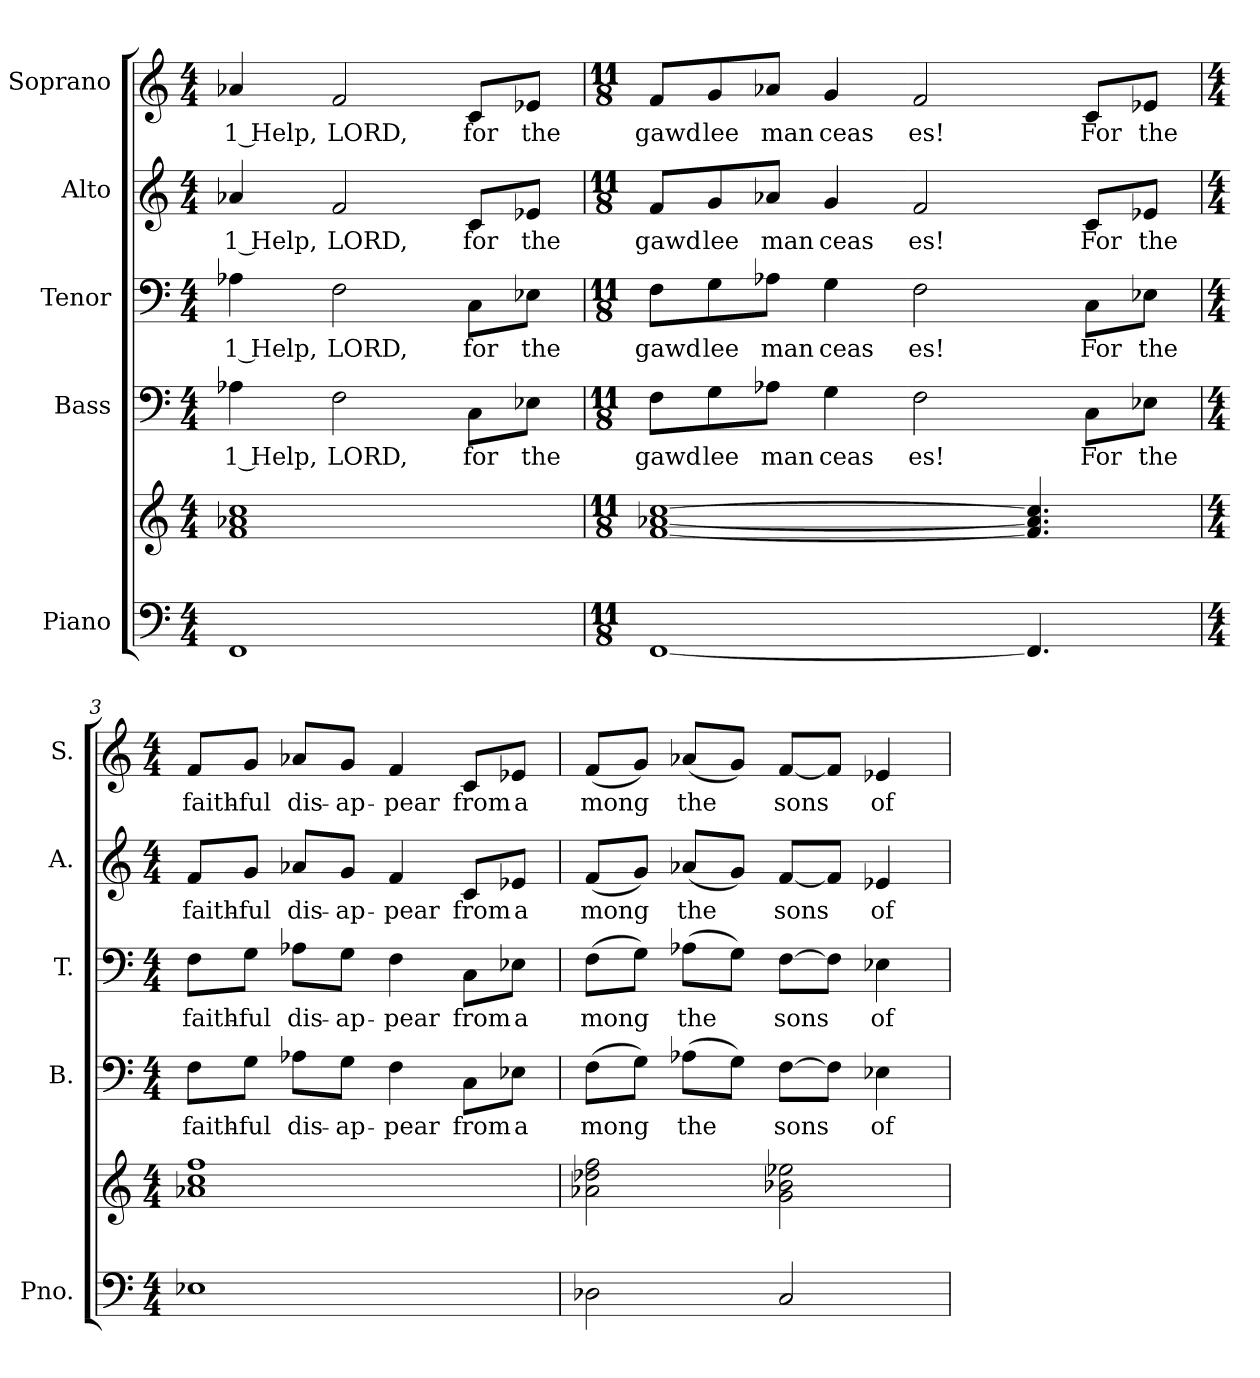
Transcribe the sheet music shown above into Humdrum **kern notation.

**kern	**kern	**kern	**text	**kern	**text	**kern	**text	**kern	**text
*part5	*part5	*part4	*part4	*part3	*part3	*part2	*part2	*part1	*part1
*staff6	*staff5	*staff4	*staff4	*staff3	*staff3	*staff2	*staff2	*staff1	*staff1
*I"Piano	*	*I"Bass	*	*I"Tenor	*	*I"Alto	*	*I"Soprano	*
*I'Pno.	*	*I'B.	*	*I'T.	*	*I'A.	*	*I'S.	*
!!LO:PB:g=z
*clefF4	*clefG2	*clefF4	*	*clefF4	*	*clefG2	*	*clefG2	*
*k[]	*k[]	*k[]	*	*k[]	*	*k[]	*	*k[]	*
*C:	*C:	*C:	*	*C:	*	*C:	*	*C:	*
*M4/4	*M4/4	*M4/4	*	*M4/4	*	*M4/4	*	*M4/4	*
*MM120	*MM120	*MM120	*	*MM120	*	*MM120	*	*MM120	*
=1	=1	=1	=1	=1	=1	=1	=1	=1	=1
!	!	!	!LO:LY:b:color=#000000	!	!	!	!	!	!
!	!	!	!	!	!LO:LY:b:color=#000000	!	!	!	!
!	!	!	!	!	!	!	!LO:LY:b:color=#000000	!	!
!	!	!	!	!	!	!	!	!	!LO:LY:b:color=#000000
1FFi	1fi 1a-Xi 1cci	4A-Xi\	1 Help,	4A-Xi\	1 Help,	4a-Xi/	1 Help,	4a-Xi/	1 Help,
!	!	!	!LO:LY:b:color=#000000	!	!	!	!	!	!
!	!	!	!	!	!LO:LY:b:color=#000000	!	!	!	!
!	!	!	!	!	!	!	!LO:LY:b:color=#000000	!	!
!	!	!	!	!	!	!	!	!	!LO:LY:b:color=#000000
.	.	2Fi\	LORD,	2Fi\	LORD,	2fi/	LORD,	2fi/	LORD,
!	!	!	!LO:LY:b:color=#000000	!	!	!	!	!	!
!	!	!	!	!	!LO:LY:b:color=#000000	!	!	!	!
!	!	!	!	!	!	!	!LO:LY:b:color=#000000	!	!
!	!	!	!	!	!	!	!	!	!LO:LY:b:color=#000000
.	.	8Ci\L	for	8Ci\L	for	8ci/L	for	8ci/L	for
!	!	!	!LO:LY:b:color=#000000	!	!	!	!	!	!
!	!	!	!	!	!LO:LY:b:color=#000000	!	!	!	!
!	!	!	!	!	!	!	!LO:LY:b:color=#000000	!	!
!	!	!	!	!	!	!	!	!	!LO:LY:b:color=#000000
.	.	8E-Xi\J	the	8E-Xi\J	the	8e-Xi/J	the	8e-Xi/J	the
=2	=2	=2	=2	=2	=2	=2	=2	=2	=2
*M11/8	*M11/8	*M11/8	*	*M11/8	*	*M11/8	*	*M11/8	*
!	!	!	!LO:LY:b:color=#000000	!	!	!	!	!	!
!	!	!	!	!	!LO:LY:b:color=#000000	!	!	!	!
!	!	!	!	!	!	!	!LO:LY:b:color=#000000	!	!
!	!	!	!	!	!	!	!	!	!LO:LY:b:color=#000000
[<1FFi	[<1fi [<1a-Xi [>1cci	8Fi\L	gawd	8Fi\L	gawd	8fi/L	gawd	8fi/L	gawd
!	!	!	!LO:LY:b:color=#000000	!	!	!	!	!	!
!	!	!	!	!	!LO:LY:b:color=#000000	!	!	!	!
!	!	!	!	!	!	!	!LO:LY:b:color=#000000	!	!
!	!	!	!	!	!	!	!	!	!LO:LY:b:color=#000000
.	.	8Gi\	lee	8Gi\	lee	8gi/	lee	8gi/	lee
!	!	!	!LO:LY:b:color=#000000	!	!	!	!	!	!
!	!	!	!	!	!LO:LY:b:color=#000000	!	!	!	!
!	!	!	!	!	!	!	!LO:LY:b:color=#000000	!	!
!	!	!	!	!	!	!	!	!	!LO:LY:b:color=#000000
.	.	8A-Xi\J	man	8A-Xi\J	man	8a-Xi/J	man	8a-Xi/J	man
!	!	!	!LO:LY:b:color=#000000	!	!	!	!	!	!
!	!	!	!	!	!LO:LY:b:color=#000000	!	!	!	!
!	!	!	!	!	!	!	!LO:LY:b:color=#000000	!	!
!	!	!	!	!	!	!	!	!	!LO:LY:b:color=#000000
.	.	4Gi\	ceas	4Gi\	ceas	4gi/	ceas	4gi/	ceas
!	!	!	!LO:LY:b:color=#000000	!	!	!	!	!	!
!	!	!	!	!	!LO:LY:b:color=#000000	!	!	!	!
!	!	!	!	!	!	!	!LO:LY:b:color=#000000	!	!
!	!	!	!	!	!	!	!	!	!LO:LY:b:color=#000000
.	.	2Fi\	es!	2Fi\	es!	2fi/	es!	2fi/	es!
4.FFi/]	4.fi/] 4.a-i] 4.cci]	.	.	.	.	.	.	.	.
!	!	!	!LO:LY:b:color=#000000	!	!	!	!	!	!
!	!	!	!	!	!LO:LY:b:color=#000000	!	!	!	!
!	!	!	!	!	!	!	!LO:LY:b:color=#000000	!	!
!	!	!	!	!	!	!	!	!	!LO:LY:b:color=#000000
.	.	8Ci\L	For	8Ci\L	For	8ci/L	For	8ci/L	For
!	!	!	!LO:LY:b:color=#000000	!	!	!	!	!	!
!	!	!	!	!	!LO:LY:b:color=#000000	!	!	!	!
!	!	!	!	!	!	!	!LO:LY:b:color=#000000	!	!
!	!	!	!	!	!	!	!	!	!LO:LY:b:color=#000000
.	.	8E-Xi\J	the	8E-Xi\J	the	8e-Xi/J	the	8e-Xi/J	the
!!LO:PB:g=z
=3	=3	=3	=3	=3	=3	=3	=3	=3	=3
*M4/4	*M4/4	*M4/4	*	*M4/4	*	*M4/4	*	*M4/4	*
!	!	!	!LO:LY:b:color=#000000	!	!	!	!	!	!
!	!	!	!	!	!LO:LY:b:color=#000000	!	!	!	!
!	!	!	!	!	!	!	!LO:LY:b:color=#000000	!	!
!	!	!	!	!	!	!	!	!	!LO:LY:b:color=#000000
1E-Xi	1a-Xi 1cci 1ffi	8Fi\L	faith-	8Fi\L	faith-	8fi/L	faith-	8fi/L	faith-
!	!	!	!LO:LY:b:color=#000000	!	!	!	!	!	!
!	!	!	!	!	!LO:LY:b:color=#000000	!	!	!	!
!	!	!	!	!	!	!	!LO:LY:b:color=#000000	!	!
!	!	!	!	!	!	!	!	!	!LO:LY:b:color=#000000
.	.	8Gi\J	-ful	8Gi\J	-ful	8gi/J	-ful	8gi/J	-ful
!	!	!	!LO:LY:b:color=#000000	!	!	!	!	!	!
!	!	!	!	!	!LO:LY:b:color=#000000	!	!	!	!
!	!	!	!	!	!	!	!LO:LY:b:color=#000000	!	!
!	!	!	!	!	!	!	!	!	!LO:LY:b:color=#000000
.	.	8A-Xi\L	dis-	8A-Xi\L	dis-	8a-Xi/L	dis-	8a-Xi/L	dis-
!	!	!	!LO:LY:b:color=#000000	!	!	!	!	!	!
!	!	!	!	!	!LO:LY:b:color=#000000	!	!	!	!
!	!	!	!	!	!	!	!LO:LY:b:color=#000000	!	!
!	!	!	!	!	!	!	!	!	!LO:LY:b:color=#000000
.	.	8Gi\J	-ap-	8Gi\J	-ap-	8gi/J	-ap-	8gi/J	-ap-
!	!	!	!LO:LY:b:color=#000000	!	!	!	!	!	!
!	!	!	!	!	!LO:LY:b:color=#000000	!	!	!	!
!	!	!	!	!	!	!	!LO:LY:b:color=#000000	!	!
!	!	!	!	!	!	!	!	!	!LO:LY:b:color=#000000
.	.	4Fi\	-pear	4Fi\	-pear	4fi/	-pear	4fi/	-pear
!	!	!	!LO:LY:b:color=#000000	!	!	!	!	!	!
!	!	!	!	!	!LO:LY:b:color=#000000	!	!	!	!
!	!	!	!	!	!	!	!LO:LY:b:color=#000000	!	!
!	!	!	!	!	!	!	!	!	!LO:LY:b:color=#000000
.	.	8Ci\L	from	8Ci\L	from	8ci/L	from	8ci/L	from
!	!	!	!LO:LY:b:color=#000000	!	!	!	!	!	!
!	!	!	!	!	!LO:LY:b:color=#000000	!	!	!	!
!	!	!	!	!	!	!	!LO:LY:b:color=#000000	!	!
!	!	!	!	!	!	!	!	!	!LO:LY:b:color=#000000
.	.	8E-Xi\J	a	8E-Xi\J	a	8e-Xi/J	a	8e-Xi/J	a
=4	=4	=4	=4	=4	=4	=4	=4	=4	=4
!	!	!	!LO:LY:b:color=#000000	!	!	!	!	!	!
!	!	!	!	!	!LO:LY:b:color=#000000	!	!	!	!
!	!	!	!	!	!	!	!LO:LY:b:color=#000000	!	!
!	!	!	!	!	!	!	!	!	!LO:LY:b:color=#000000
2D-Xi\	2a-Xi\ 2dd-Xi 2ffi	(8Fi\L	mong	(8Fi\L	mong	(8fi/L	mong	(8fi/L	mong
.	.	8Gi\J)	.	8Gi\J)	.	8gi/J)	.	8gi/J)	.
!	!	!	!LO:LY:b:color=#000000	!	!	!	!	!	!
!	!	!	!	!	!LO:LY:b:color=#000000	!	!	!	!
!	!	!	!	!	!	!	!LO:LY:b:color=#000000	!	!
!	!	!	!	!	!	!	!	!	!LO:LY:b:color=#000000
.	.	(8A-Xi\L	the	(8A-Xi\L	the	(8a-Xi/L	the	(8a-Xi/L	the
.	.	8Gi\J)	.	8Gi\J)	.	8gi/J)	.	8gi/J)	.
!	!	!	!LO:LY:b:color=#000000	!	!	!	!	!	!
!	!	!	!	!	!LO:LY:b:color=#000000	!	!	!	!
!	!	!	!	!	!	!	!LO:LY:b:color=#000000	!	!
!	!	!	!	!	!	!	!	!	!LO:LY:b:color=#000000
2Ci/	2gi\ 2b-Xi 2ee-Xi	[>8Fi\L	sons	[>8Fi\L	sons	[<8fi/L	sons	[<8fi/L	sons
.	.	8Fi\J]	.	8Fi\J]	.	8fi/J]	.	8fi/J]	.
!	!	!	!LO:LY:b:color=#000000	!	!	!	!	!	!
!	!	!	!	!	!LO:LY:b:color=#000000	!	!	!	!
!	!	!	!	!	!	!	!LO:LY:b:color=#000000	!	!
!	!	!	!	!	!	!	!	!	!LO:LY:b:color=#000000
.	.	4E-Xi\	of	4E-Xi\	of	4e-Xi/	of	4e-Xi/	of
=	=	=	=	=	=	=	=	=	=
*-	*-	*-	*-	*-	*-	*-	*-	*-	*-
